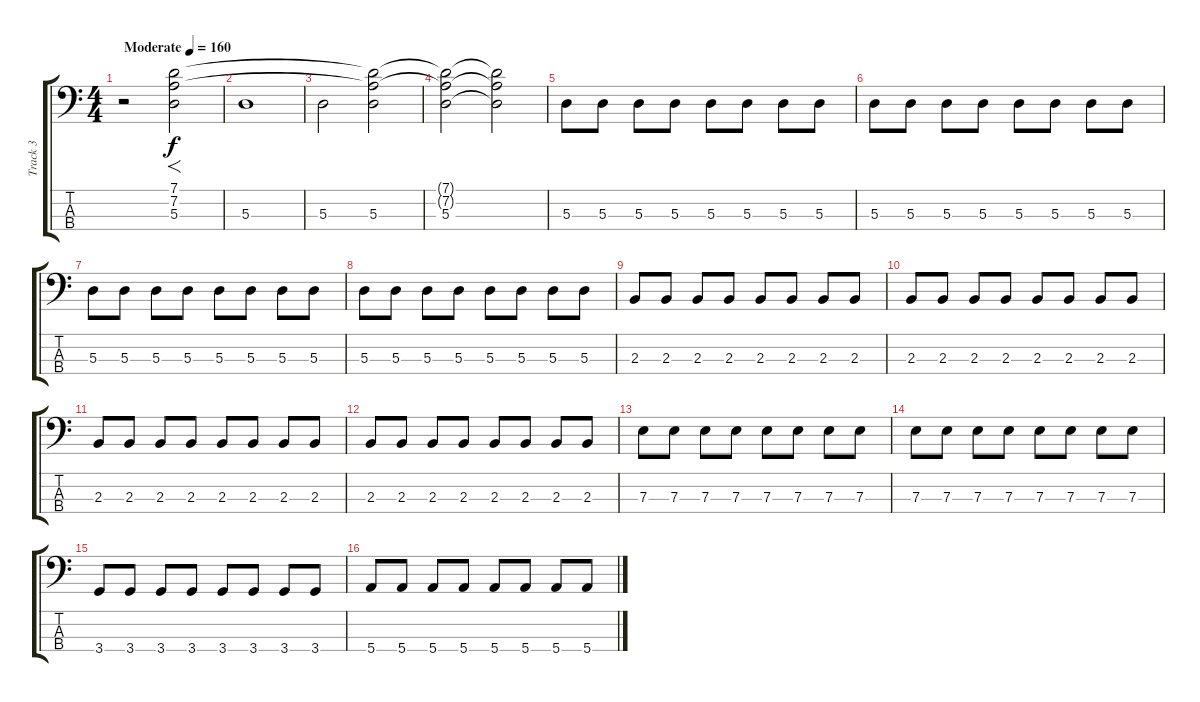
\track ("Track 3" "Track 3") {instrument electricbasspick}
\staff {score tabs}
\tuning (G2 D2 A1 E1) {hide}
\ts (4 4)
\tempo (160 "Moderate")
\clef f4
\ks c
r.2{dy f instrument electricbasspick} (7.1 7.2 5.3).2{f} |
5.3.1 |
5.3.2 (7.1{t} 7.2{t} 5.3).2 |
(7.1{t} 7.2{t} 5.3).2 (7.1{t} 7.2{t} 5.3{t}).2 |
5.3.8 5.3.8 5.3.8 5.3.8 5.3.8 5.3.8 5.3.8 5.3.8 |
5.3.8 5.3.8 5.3.8 5.3.8 5.3.8 5.3.8 5.3.8 5.3.8 |
5.3.8 5.3.8 5.3.8 5.3.8 5.3.8 5.3.8 5.3.8 5.3.8 |
5.3.8 5.3.8 5.3.8 5.3.8 5.3.8 5.3.8 5.3.8 5.3.8 |
2.3.8 2.3.8 2.3.8 2.3.8 2.3.8 2.3.8 2.3.8 2.3.8 |
2.3.8 2.3.8 2.3.8 2.3.8 2.3.8 2.3.8 2.3.8 2.3.8 |
2.3.8 2.3.8 2.3.8 2.3.8 2.3.8 2.3.8 2.3.8 2.3.8 |
2.3.8 2.3.8 2.3.8 2.3.8 2.3.8 2.3.8 2.3.8 2.3.8 |
7.3.8 7.3.8 7.3.8 7.3.8 7.3.8 7.3.8 7.3.8 7.3.8 |
7.3.8 7.3.8 7.3.8 7.3.8 7.3.8 7.3.8 7.3.8 7.3.8 |
3.4.8 3.4.8 3.4.8 3.4.8 3.4.8 3.4.8 3.4.8 3.4.8 |
5.4.8 5.4.8 5.4.8 5.4.8 5.4.8 5.4.8 5.4.8 5.4.8
